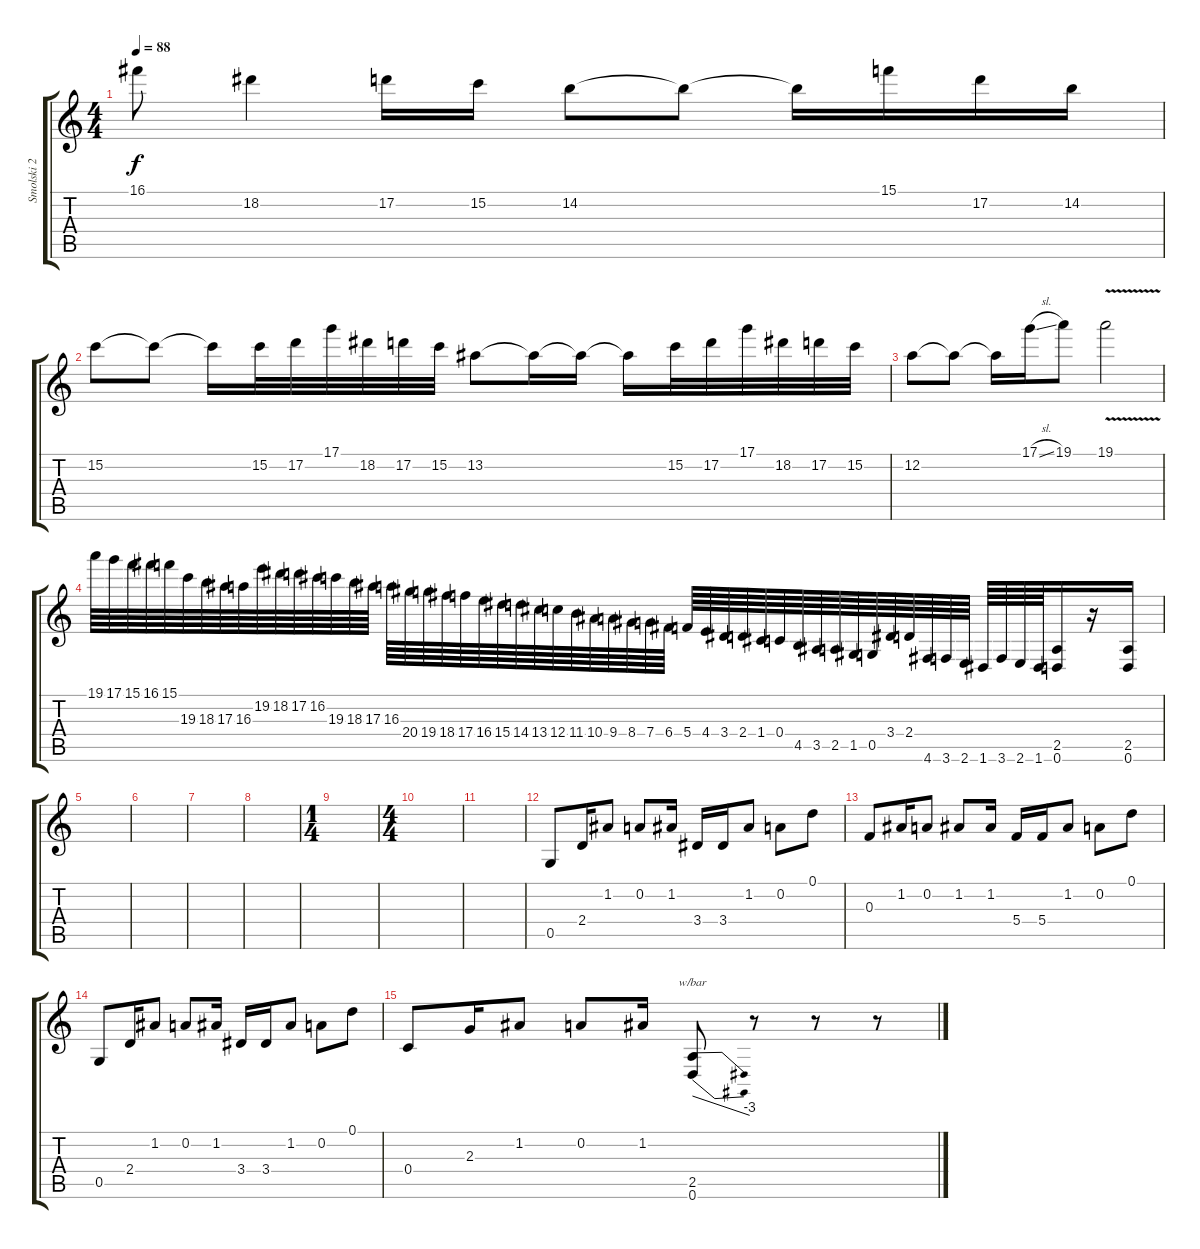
\track ("Smolski 2" "Smolski 2") {instrument acousticguitarnylon}
\staff {score tabs}
\tuning (D4 A3 F3 C3 G2 D2) {hide}
\ts (4 4)
\tempo 88
\clef g2
\ks c
16.1.8{dy f} 18.2.4 17.2.16 15.2.16 14.2.8 14.2{t}.8 14.2{t}.16 15.1.16 17.2.16 14.2.16 |
15.2.8 15.2{t}.8 15.2{t}.16 15.2.32 17.2.32 17.1.32 18.2.32 17.2.32 15.2.32 13.2.8 13.2{t}.16 13.2{t}.16 13.2{t}.16 15.2.32 17.2.32 17.1.32 18.2.32 17.2.32 15.2.32 |
12.2.8 12.2{t}.8 12.2{t}.16 17.1{sl}.16 19.1.8 19.1{v}.2 |
19.1.64 17.1.64 15.1.64 16.1.64 15.1.64 19.3.64 18.3.64 17.3.64 16.3.64 19.2.64 18.2.64 17.2.64 16.2.64 19.3.64 18.3.64 17.3.64 16.3.64 20.4.64 19.4.64 18.4.64 17.4.64 16.4.64 15.4.64 14.4.64 13.4.64 12.4.64 11.4.64 10.4.64 9.4.64 8.4.64 7.4.64 6.4.64 5.4.64 4.4.64 3.4.64 2.4.64 1.4.64 0.4.64 4.5.64 3.5.64 2.5.64 1.5.64 0.5.64 3.4.64 2.4.64 4.6.64 3.6.64 2.6.64 1.6.64 3.6.64 2.6.64 1.6.64 (2.5 0.6).16 r.16 (2.5 0.6).16 |
|
|
|
|
\ts (1 4)
|
\ts (4 4)
|
|
0.5.8{instrument acousticguitarnylon} 2.4.16 1.2.8 0.2.8 1.2.16 3.4.16 3.4.16 1.2.8 0.2.8 0.1.8 |
0.3.8 1.2.16 0.2.8 1.2.8 1.2.16 5.4.16 5.4.16 1.2.8 0.2.8 0.1.8 |
0.5.8 2.4.16 1.2.8 0.2.8 1.2.16 3.4.16 3.4.16 1.2.8 0.2.8 0.1.8 |
0.4.8 2.3.16 1.2.8 0.2.8 1.2.16 (2.5 0.6).8{tbe (dive default 0 0 60 -12) instrument distortionguitar} r.8 r.8 r.8
